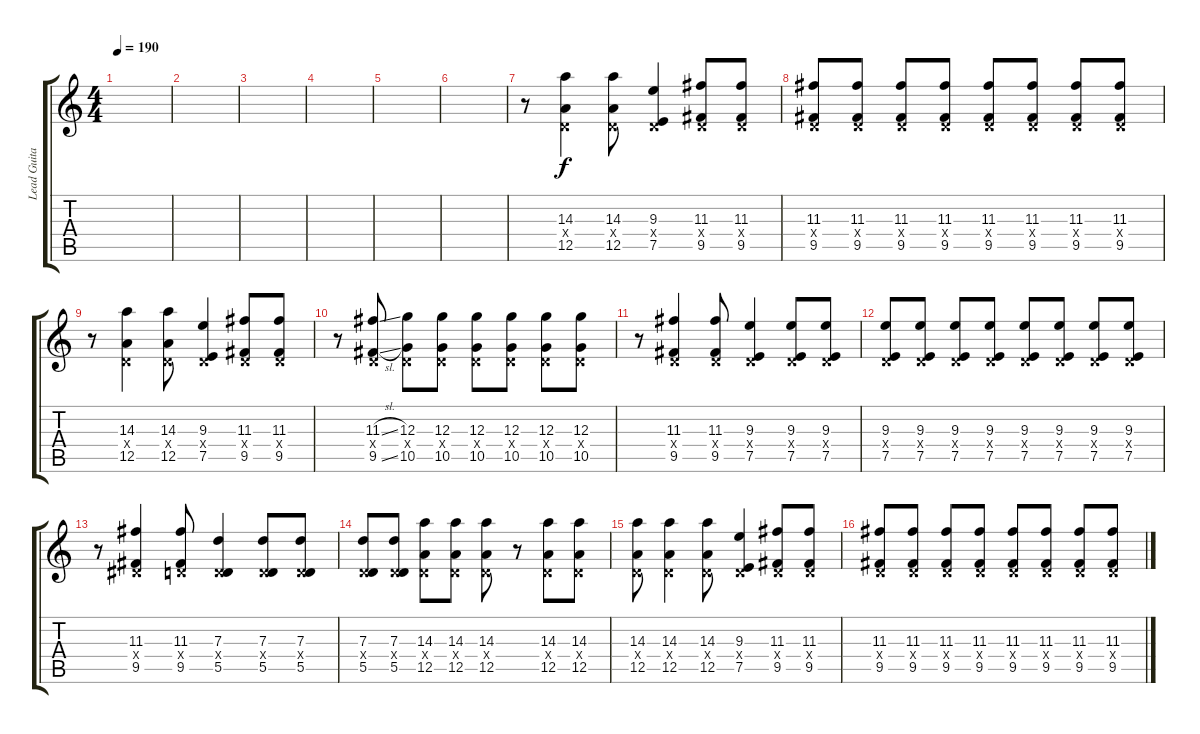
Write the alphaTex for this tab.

\track ("Lead Guitar" "Lead Guita") {instrument distortionguitar}
\staff {score tabs}
\tuning (E4 B3 G3 D3 A2 E2) {hide}
\ts (4 4)
\tempo 190
\clef g2
\ks c
|
|
|
|
|
|
r.8 (14.3 0.4{x} 12.5).4 (14.3 0.4{x} 12.5).8 (9.3 0.4{x} 7.5).4 (11.3 0.4{x} 9.5).8 (11.3 0.4{x} 9.5).8 |
(11.3 0.4{x} 9.5).8 (11.3 0.4{x} 9.5).8 (11.3 0.4{x} 9.5).8 (11.3 0.4{x} 9.5).8 (11.3 0.4{x} 9.5).8 (11.3 0.4{x} 9.5).8 (11.3 0.4{x} 9.5).8 (11.3 0.4{x} 9.5).8 |
r.8 (14.3 0.4{x} 12.5).4 (14.3 0.4{x} 12.5).8 (9.3 0.4{x} 7.5).4 (11.3 0.4{x} 9.5).8 (11.3 0.4{x} 9.5).8 |
r.8 (11.3{sl} 0.4{x} 9.5{sl}).8 (12.3 0.4{x} 10.5).8 (12.3 0.4{x} 10.5).8 (12.3 0.4{x} 10.5).8 (12.3 0.4{x} 10.5).8 (12.3 0.4{x} 10.5).8 (12.3 0.4{x} 10.5).8 |
r.8 (11.3 0.4{x} 9.5).4 (11.3 0.4{x} 9.5).8 (9.3 0.4{x} 7.5).4 (9.3 0.4{x} 7.5).8 (9.3 0.4{x} 7.5).8 |
(9.3 0.4{x} 7.5).8 (9.3 0.4{x} 7.5).8 (9.3 0.4{x} 7.5).8 (9.3 0.4{x} 7.5).8 (9.3 0.4{x} 7.5).8 (9.3 0.4{x} 7.5).8 (9.3 0.4{x} 7.5).8 (9.3 0.4{x} 7.5).8 |
r.8 (11.3 1.4{x} 9.5).4 (11.3 0.4{x} 9.5).8 (7.3 0.4{x} 5.5).4 (7.3 0.4{x} 5.5).8 (7.3 0.4{x} 5.5).8 |
(7.3 0.4{x} 5.5).8 (7.3 0.4{x} 5.5).8 (14.3 0.4{x} 12.5).8 (14.3 0.4{x} 12.5).8 (14.3 0.4{x} 12.5).8 r.8 (14.3 0.4{x} 12.5).8 (14.3 0.4{x} 12.5).8 |
(14.3 0.4{x} 12.5).8 (14.3 0.4{x} 12.5).4 (14.3 0.4{x} 12.5).8 (9.3 0.4{x} 7.5).4 (11.3 0.4{x} 9.5).8 (11.3 0.4{x} 9.5).8 |
(11.3 0.4{x} 9.5).8 (11.3 0.4{x} 9.5).8 (11.3 0.4{x} 9.5).8 (11.3 0.4{x} 9.5).8 (11.3 0.4{x} 9.5).8 (11.3 0.4{x} 9.5).8 (11.3 0.4{x} 9.5).8 (11.3 0.4{x} 9.5).8
